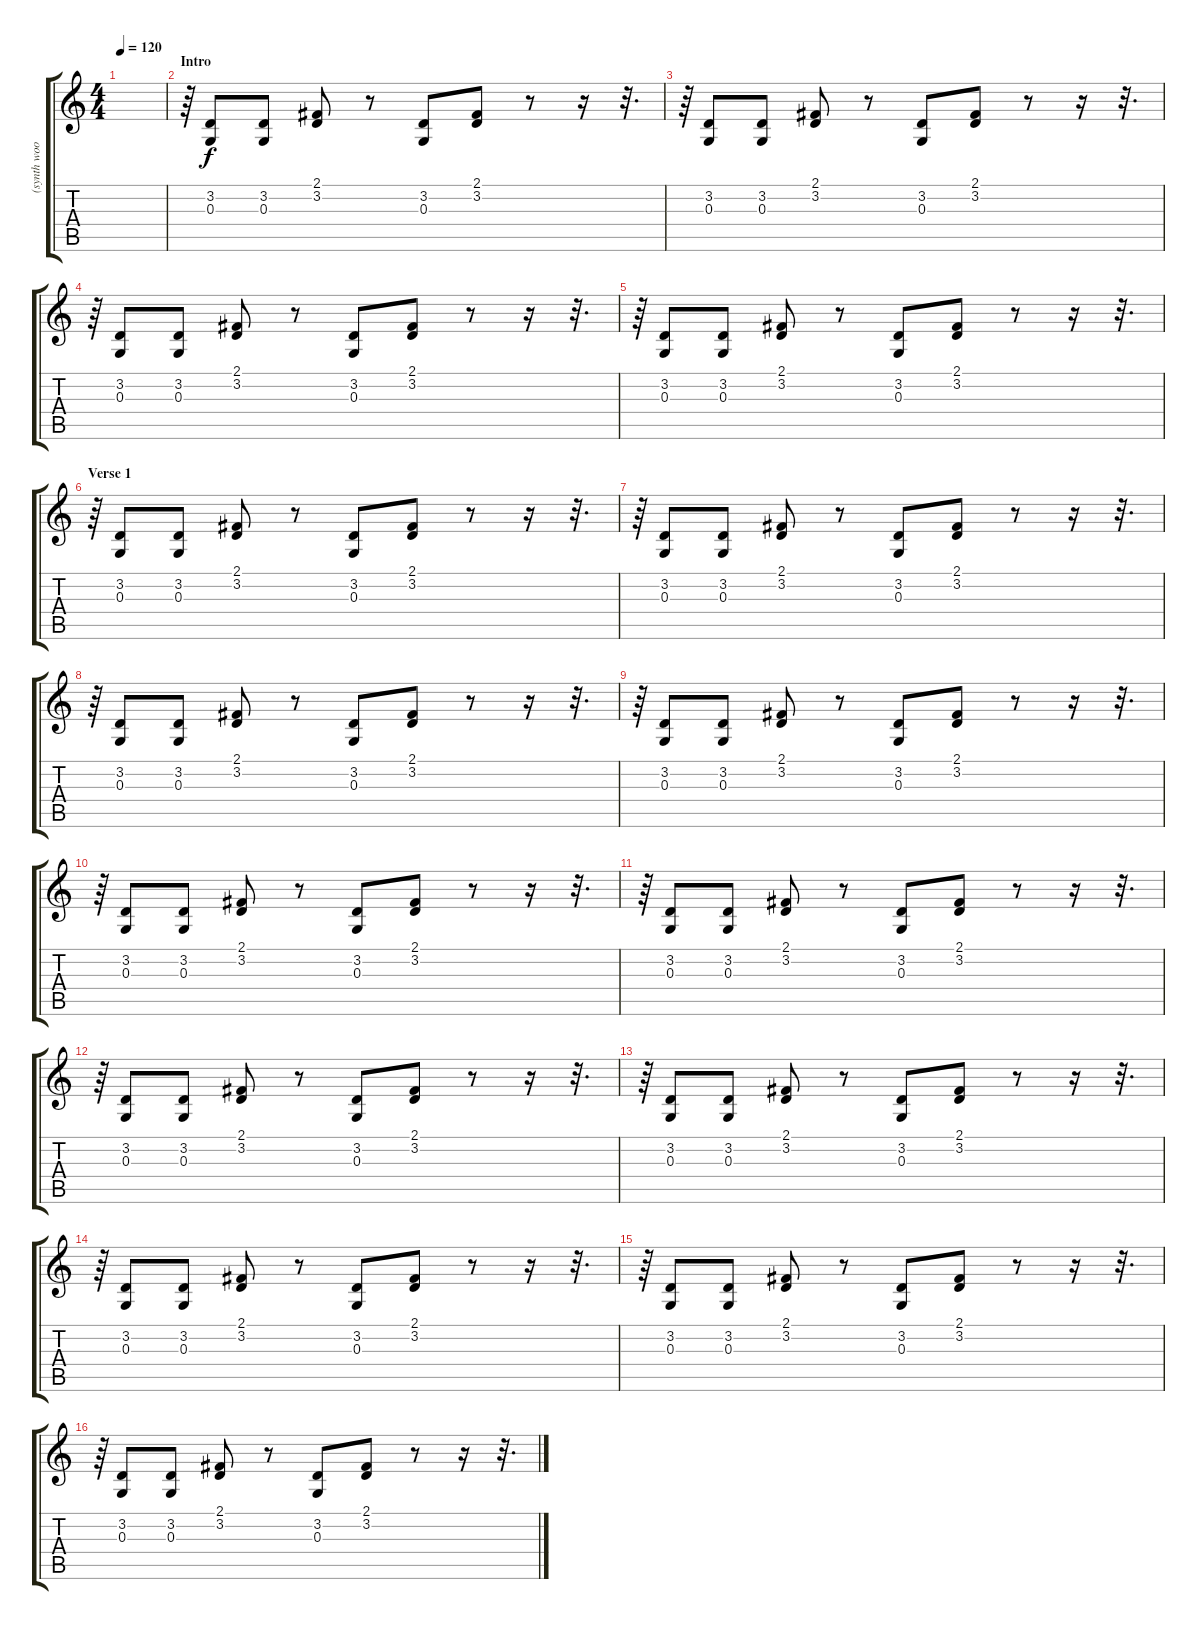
\track ("(synth woodblock stereo)" "(synth woo") {instrument woodblock}
\staff {score tabs}
\tuning (E4 B3 G3 D3 A2 E2) {hide}
\ts (4 4)
\tempo 120
\clef g2
\ks c
|
\section ("" "Intro")
r.64 (3.2 0.3).8 (3.2 0.3).8 (2.1 3.2).8 r.8 (3.2 0.3).8 (2.1 3.2).8 r.8 r.16 r.32{d} |
r.64 (3.2 0.3).8 (3.2 0.3).8 (2.1 3.2).8 r.8 (3.2 0.3).8 (2.1 3.2).8 r.8 r.16 r.32{d} |
r.64 (3.2 0.3).8 (3.2 0.3).8 (2.1 3.2).8 r.8 (3.2 0.3).8 (2.1 3.2).8 r.8 r.16 r.32{d} |
r.64 (3.2 0.3).8 (3.2 0.3).8 (2.1 3.2).8 r.8 (3.2 0.3).8 (2.1 3.2).8 r.8 r.16 r.32{d} |
\section ("" "Verse 1")
r.64 (3.2 0.3).8 (3.2 0.3).8 (2.1 3.2).8 r.8 (3.2 0.3).8 (2.1 3.2).8 r.8 r.16 r.32{d} |
r.64 (3.2 0.3).8 (3.2 0.3).8 (2.1 3.2).8 r.8 (3.2 0.3).8 (2.1 3.2).8 r.8 r.16 r.32{d} |
r.64 (3.2 0.3).8 (3.2 0.3).8 (2.1 3.2).8 r.8 (3.2 0.3).8 (2.1 3.2).8 r.8 r.16 r.32{d} |
r.64 (3.2 0.3).8 (3.2 0.3).8 (2.1 3.2).8 r.8 (3.2 0.3).8 (2.1 3.2).8 r.8 r.16 r.32{d} |
r.64 (3.2 0.3).8 (3.2 0.3).8 (2.1 3.2).8 r.8 (3.2 0.3).8 (2.1 3.2).8 r.8 r.16 r.32{d} |
r.64 (3.2 0.3).8 (3.2 0.3).8 (2.1 3.2).8 r.8 (3.2 0.3).8 (2.1 3.2).8 r.8 r.16 r.32{d} |
r.64 (3.2 0.3).8 (3.2 0.3).8 (2.1 3.2).8 r.8 (3.2 0.3).8 (2.1 3.2).8 r.8 r.16 r.32{d} |
r.64 (3.2 0.3).8 (3.2 0.3).8 (2.1 3.2).8 r.8 (3.2 0.3).8 (2.1 3.2).8 r.8 r.16 r.32{d} |
r.64 (3.2 0.3).8 (3.2 0.3).8 (2.1 3.2).8 r.8 (3.2 0.3).8 (2.1 3.2).8 r.8 r.16 r.32{d} |
r.64 (3.2 0.3).8 (3.2 0.3).8 (2.1 3.2).8 r.8 (3.2 0.3).8 (2.1 3.2).8 r.8 r.16 r.32{d} |
r.64 (3.2 0.3).8 (3.2 0.3).8 (2.1 3.2).8 r.8 (3.2 0.3).8 (2.1 3.2).8 r.8 r.16 r.32{d}
